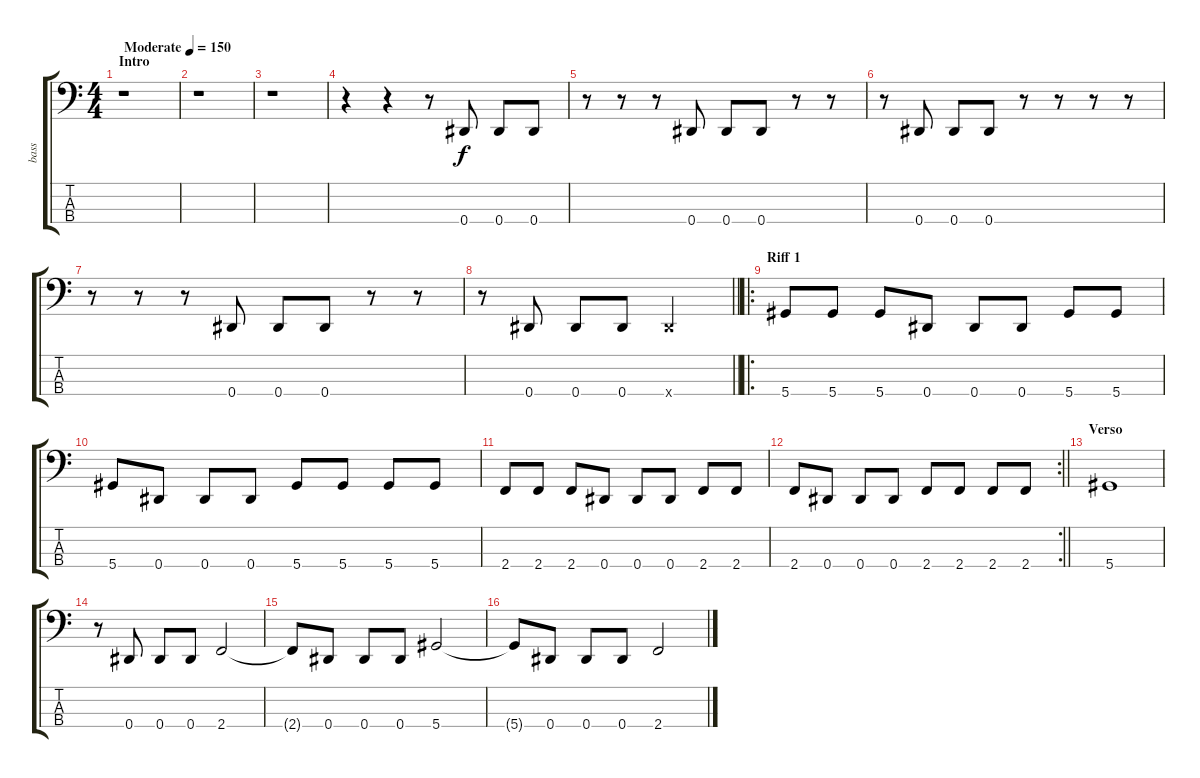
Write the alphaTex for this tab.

\track ("bass" "bass") {instrument electricbassfinger}
\staff {score tabs}
\tuning (Gb2 Db2 Ab1 Eb1) {hide}
\ts (4 4)
\section ("" "Intro")
\tempo (150 "Moderate")
\clef f4
\ks c
r.1{dy f instrument electricbassfinger} |
r.1 |
r.1 |
r.4 r.4 r.8 0.4.8 0.4.8 0.4.8 |
r.8 r.8 r.8 0.4.8 0.4.8 0.4.8 r.8 r.8 |
r.8 0.4.8 0.4.8 0.4.8 r.8 r.8 r.8 r.8 |
r.8 r.8 r.8 0.4.8 0.4.8 0.4.8 r.8 r.8 |
\barLineRight lightlight
r.8 0.4.8 0.4.8 0.4.8 0.4{x}.2 |
\ro
\section ("" "Riff 1")
5.4.8 5.4.8 5.4.8 0.4.8 0.4.8 0.4.8 5.4.8 5.4.8 |
5.4.8 0.4.8 0.4.8 0.4.8 5.4.8 5.4.8 5.4.8 5.4.8 |
2.4.8 2.4.8 2.4.8 0.4.8 0.4.8 0.4.8 2.4.8 2.4.8 |
\rc 2
\barLineRight lightlight
2.4.8 0.4.8 0.4.8 0.4.8 2.4.8 2.4.8 2.4.8 2.4.8 |
\section ("" "Verso")
5.4.1 |
r.8 0.4.8 0.4.8 0.4.8 2.4.2 |
2.4{t}.8 0.4.8 0.4.8 0.4.8 5.4.2 |
5.4{t}.8 0.4.8 0.4.8 0.4.8 2.4.2
